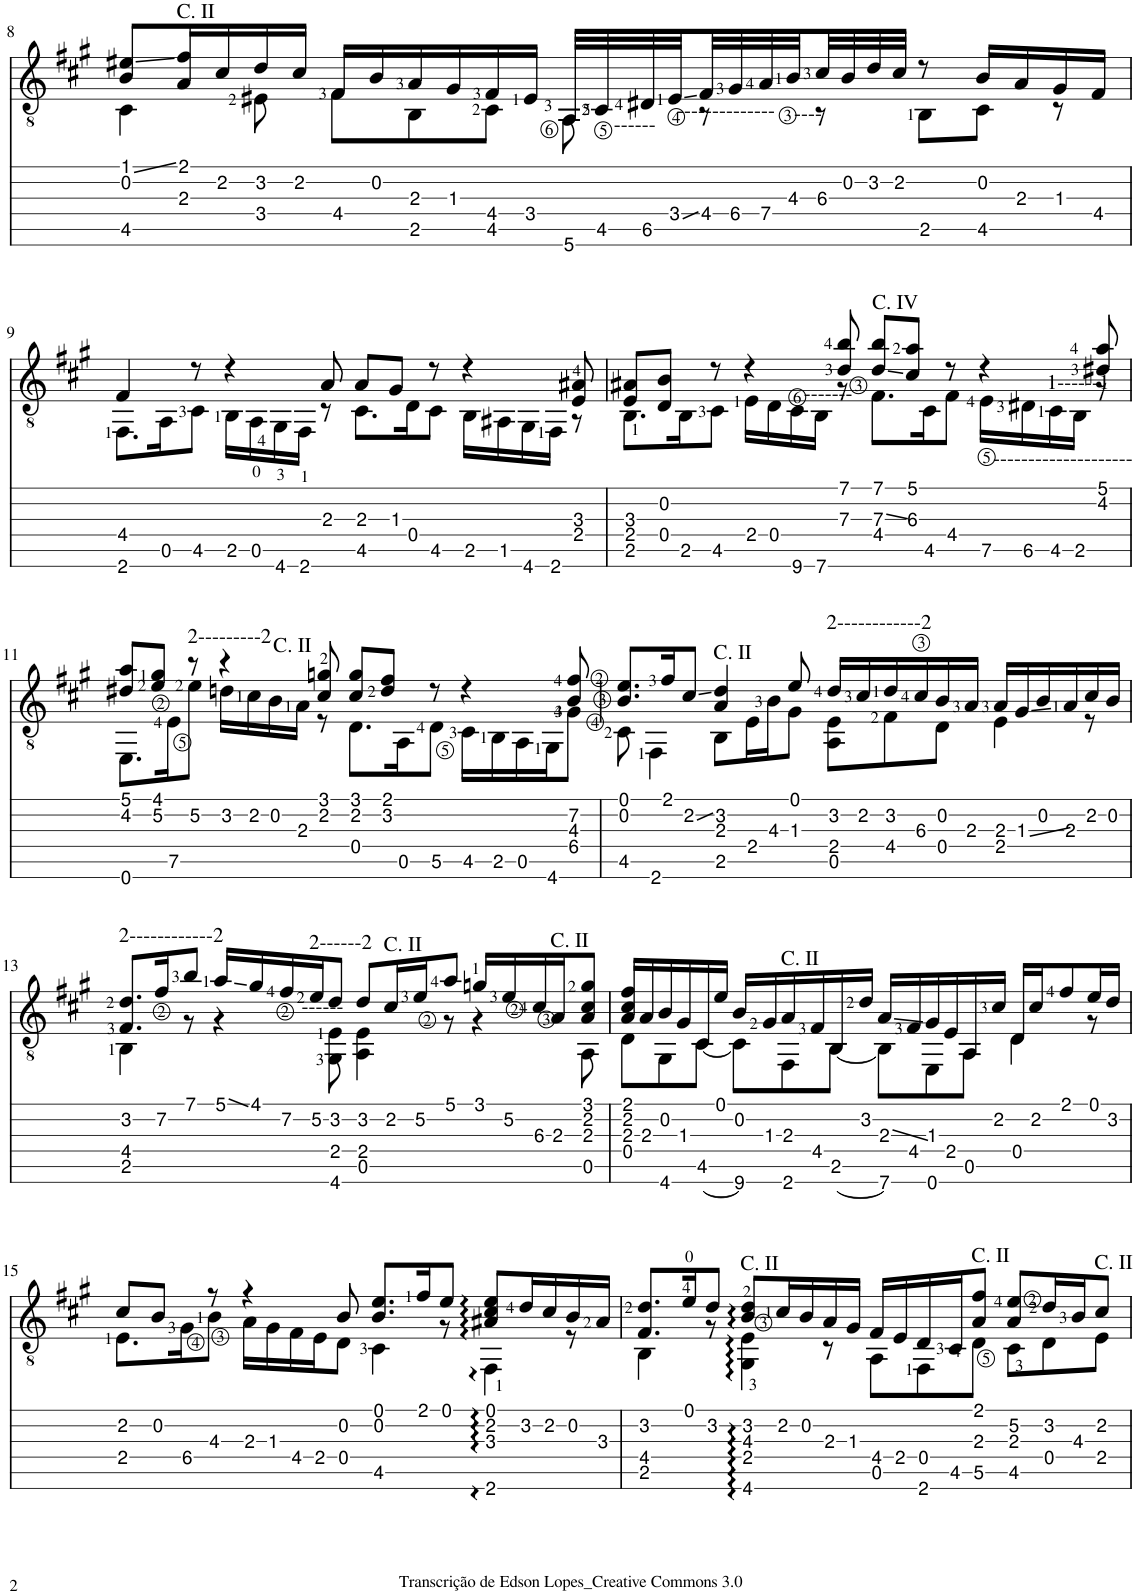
**kern	**kern
*part1	*part1
*staff2	*staff1
*I"Guitar	*
*I'Guit.	*
!!LO:PB:g=z
*	*clefGv2
*k[f#c#g#]	*k[f#c#g#]
*M12/8	*M12/8
=8	=8
*^	*^
8B\ 8e#\L	4C#	8B/ 8e#X/L	4C#\
!	!	!LO:TX:a:t=C. II	!
16A\ 16f#\L	.	16A/ 16f#/L	.
16c#	.	16c#/	.
16d	8E#	16d/	8E#X\
16c#JJ	.	16c#/JJ	.
16F#LL	8F#L	16F#/LL	8F#\L
16B	.	16B/	.
16A	8BB	16A/	8BB\
16G#	.	16G#/	.
16F#	8C#J	16F#/	8C#\J
16E#JJ	.	16E#/JJ	.
32AALLL	8AA	32AA/LLL	8AA\
!	!	!LO:TX:b:t=------	!
32C#	.	32C#/	.
32D#	.	32D#X/	.
!	!	!LO:TX:b:t=--------------	!
32E#	.	32E#/	.
32F#	8r	32F#/	8r
32G#	.	32G#/	.
32A	.	32A/	.
!	!	!LO:TX:b:t=----	!
32B	.	32B/	.
32c#	8r	32c#/	8r
32B	.	32B/	.
32d	.	32d/	.
32c#JJJ	.	32c#/JJJ	.
8r	8BBL	8r	8BB\L
16BLL	8C#J	16B/LL	8C#\J
16A	.	16A/	.
16G#	8r	16G#/	8r
16F#JJ	.	16F#/JJ	.
!!LO:LB:g=z	!!
=9	=9	=9	=9
4F#	8.FF#L	4F#/	8.FF#\L
.	16AAK	.	16AA\K
8r	8C#J	8r	8C#\J
4r	16BBLL	4r	16BB\LL
.	16AA	.	16AA\
.	16GG#	.	16GG#\
.	16FF#JJ	.	16FF#\JJ
8A	8r	8A/	8r
8AL	8.C#L	8A/L	8.C#\L
8G#J	.	8G#/J	.
.	16DK	.	16D\K
8r	8C#J	8r	8C#\J
4r	16BBLL	4r	16BB\LL
.	16AA#	.	16AA#X\
.	16GG#	.	16GG#\
.	16FF#JJ	.	16FF#\JJ
8E 8A#	8r	8E/ 8A#X/	8r
=10	=10	=10	=10
8E\ 8A#\L	8.BBL	8E/ 8A#X/L	8.BB\L
8D\ 8B\J	.	8D/ 8B/J	.
.	16BBK	.	16BB\K
8r	8C#J	8r	8C#\J
4r	16ELL	4r	16E\LL
.	16D	.	16D\
!	!	!	!LO:TX:a:t=-------
.	16C#	.	16C#\
.	16BBJJ	.	16BB\JJ
8d 8b	8r	8d/ 8b/	8r
!	!	!LO:TX:a:t=C. IV	!
8d\ 8b\L	8.F#L	8d/ 8b/L	8.F#\L
8c#\ 8a\J	.	8c#/ 8a/J	.
.	16C#K	.	16C#\K
8r	8F#J	8r	8F#\J
!	!	!LO:TX:b:t=--------------------	!
4r	16ELL	4r	16E\LL
.	16D#	.	16D#X\
!	!	!	!LO:TX:a:t=1------1
.	16C#	.	16C#\
.	16BBJJ	.	16BB\JJ
8d# 8a	8r	8d#X/ 8a/	8r
!!LO:LB:g=z	!!
=11	=11	=11	=11
8d#\ 8a\L	8.EEL	8d#X/ 8a/L	8.EE\L
8e\ 8g#\J	.	8e/ 8g#/J	.
.	16EK	.	16E\K
!	!	!LO:TX:a:t=2---------2	!
8r	8eJ	8r	8e\J
4r	16dLL	4r	16dn\LL
.	16c#	.	16c#\
.	16B	.	16B\
.	16AJJ	.	16A\JJ
!	!	!LO:TX:a:t=C. II	!
8c# 8g	8r	8c#/ 8gn/	8r
8c#\ 8g\L	8.DL	8c#/ 8g/L	8.D\L
8d\ 8f#\J	.	8d/ 8f#/J	.
.	16AAK	.	16AA\K
8r	8DJ	8r	8D\J
4r	16C#LL	4r	16C#\LL
.	16BB	.	16BB\
.	16AA	.	16AA\
.	16GG#J	.	16GG#\J
8B 8f#	8G#J	8B/ 8f#/	8G#\J
=12	=12	=12	=12
8.B\ 8.e\L	8C#	8.B/ 8.e/L	8C#\
.	4FF#	.	4FF#\
16f#K	.	16f#/K	.
8c#J	.	8c#/J	.
!	!	!LO:TX:a:t=C. II	!
4A 4d	8BBL	4A/ 4d/	8BB\L
.	16EL	.	16E\L
.	16BJ	.	16B\J
8e	8G#J	8e/	8G#\J
!	!	!LO:TX:a:t=2------------2	!
16dLL	8AA\ 8E\L	16d/LL	8AA\ 8E\L
16c#	.	16c#/	.
16d	8F#	16d/	8F#\
16c#	.	16c#/	.
16B	8DJ	16B/	8D\J
16AJJ	.	16A/JJ	.
16ALL	4E	16A/LL	4E\
16G#	.	16G#/	.
16B	.	16B/	.
16A	.	16A/	.
16c#	8r	16c#/	8r
16BJJ	.	16B/JJ	.
!!LO:LB:g=z	!!
=13	=13	=13	=13
!	!	!LO:TX:a:t=2------------2	!
8.F#\ 8.d\L	4BB	8.F#/ 8.d/L	4BB\
16f#K	.	16f#/K	.
8bJ	8r	8b/J	8r
16aLL	4r	16a/LL	4r
16g#	.	16g#/	.
!	!	!LO:TX:a:t=------	!
16f#	.	16f#/	.
!	!	!LO:TX:a:t=2------2	!
16eJ	.	16e/J	.
8dJ	8GG# 8E	8d/J	8GG#\ 8E\
8dL	4AA 4E	8d/L	4AA\ 4E\
!	!	!LO:TX:a:t=C. II	!
16c#L	.	16c#/L	.
16eJ	.	16e/J	.
8aJ	8r	8a/J	8r
16gLL	4r	16gn/LL	4r
16e	.	16e/	.
16c#	.	16c#/	.
!	!	!LO:TX:a:t=C. II	!
16AJ	.	16A/J	.
8A\ 8c#\ 8g\J	8AA	8A/ 8c#/ 8g/J	8AA\
=14	=14	=14	=14
16A\ 16c#\ 16f#\LL	8DL	16A/ 16c#/ 16f#/LL	8D\L
16A	.	16A/	.
16B	8GG#	16B/	8GG#\
16G#	.	16G#/	.
16C#	[8C#J	16C#/	[8C#\J
16eJJ	.	16e/JJ	.
16BLL	8C#L]	16B/LL	8C#\L]
16G#	.	16G#/	.
!	!	!LO:TX:a:t=C. II	!
16A	8FF#	16A/	8FF#\
16F#	.	16F#/	.
16BB	[8BBJ	16BB/	[8BB\J
16dJJ	.	16d/JJ	.
16ALL	8BBL]	16A/LL	8BB\L]
16F#	.	16F#/	.
16G#	8EE	16G#/	8EE\
16E	.	16E/	.
16AA	8AAJ	16AA/	8AA\J
16c#JJ	.	16c#/JJ	.
16DLL	4D	16D/LL	4D\
16c#J	.	16c#/J	.
8f#	.	8f#/	.
16eL	8r	16e/L	8r
16dJJ	.	16d/JJ	.
!!LO:LB:g=z	!!
=15	=15	=15	=15
8c#L	8.EL	8c#/L	8.E\L
8BJ	.	8B/J	.
.	16G#K	.	16G#\K
8r	8BJ	8r	8B\J
4r	16ALL	4r	16A\LL
.	16G#	.	16G#\
.	16F#	.	16F#\
.	16EJ	.	16E\J
8B	8DJ	8B/	8D\J
8.B\ 8.e\L	4C#	8.B/ 8.e/L	4C#\
16f#K	.	16f#/K	.
8eJ	8r	8e/J	8r
8A#::\ 8c#::\ 8e::\L	4FF#::	8A#X/:: 8c#/:: 8e/::L	4FF#::\
16dL	.	16d/L	.
16c#	.	16c#/	.
16B	8r	16B/	8r
16A#JJ	.	16A#/JJ	.
=16	=16	=16	=16
8.F#\ 8.d\L	4BB	8.F#/ 8.d/L	4BB\
16eK	.	16e/K	.
8dJ	8r	8d/J	8r
!	!	!LO:TX:a:t=C. II	!
8B::\ 8d::\L	4GG#:: 4E::	8B/:: 8d/::L	4GG#\:: 4E\::
16c#L	.	16c#/L	.
16B	.	16B/	.
16A	8r	16A/	8r
16G#JJ	.	16G#/JJ	.
16F#LL	8AAL	16F#/LL	8AA\L
16E	.	16E/	.
16D	8FF#	16D/	8FF#\
16C#J	.	16C#/J	.
!	!	!LO:TX:a:t=C. II	!
8A\ 8f#\J	8DJ	8A/ 8f#/J	8D\J
8A\ 8e\L	8C#L	8A/ 8e/L	8C#\L
16dL	8D	16d/L	8D\
16BJ	.	16B/J	.
!	!	!LO:TX:a:t=C. II	!
8c#J	8EJ	8c#/J	8E\J
*v	*v	*	*
*	*v	*v
=	=
*-	*-
